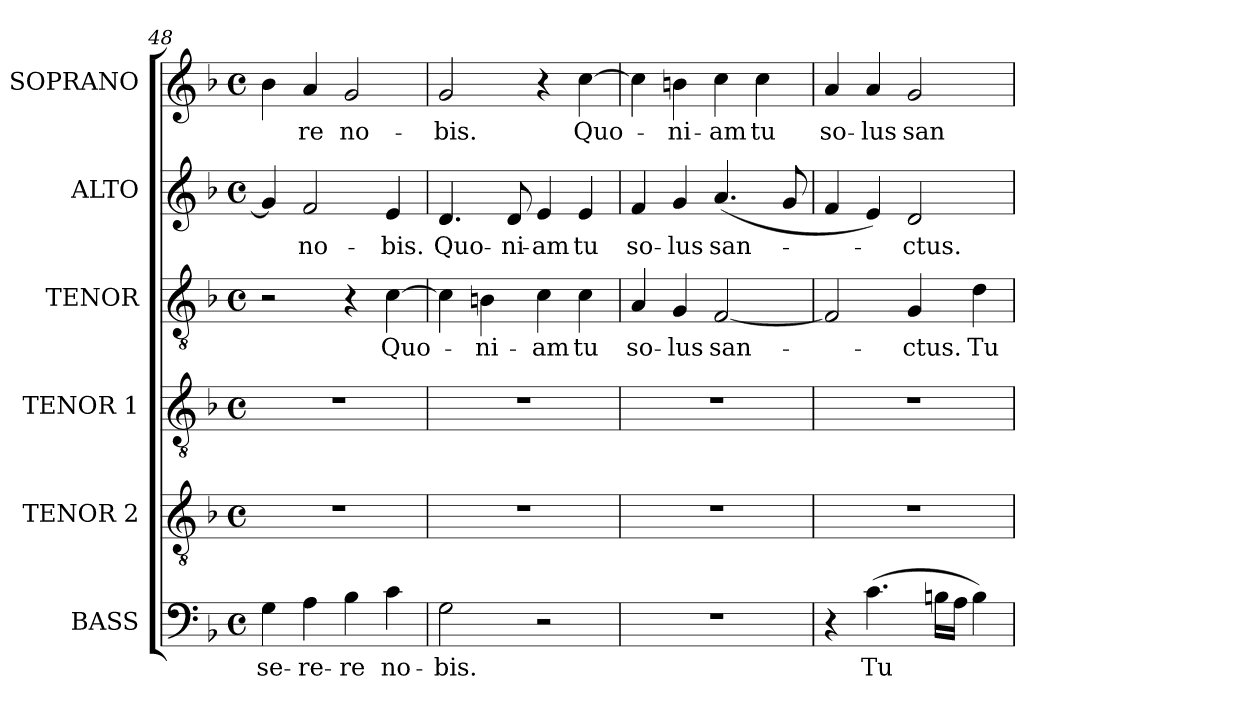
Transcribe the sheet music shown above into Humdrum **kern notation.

**kern	**text	**kern	**kern	**kern	**text	**kern	**text	**kern	**text
*part6	*part6	*part5	*part4	*part3	*part3	*part2	*part2	*part1	*part1
*staff6	*staff6	*staff5	*staff4	*staff3	*staff3	*staff2	*staff2	*staff1	*staff1
*I"BASS	*	*I"TENOR 2	*I"TENOR 1	*I"TENOR	*	*I"ALTO	*	*I"SOPRANO	*
*I'B.	*	*I'T2.	*I'T1.	*I'T.	*	*I'A.	*	*I'S.	*
*clefF4	*	*clefGv2	*clefGv2	*clefGv2	*	*clefG2	*	*clefG2	*
*	*	*ITrd7c12	*ITrd7c12	*ITrd7c12	*	*	*	*	*
*k[b-]	*	*k[b-]	*k[b-]	*k[b-]	*	*k[b-]	*	*k[b-]	*
*F:	*	*F:	*F:	*F:	*	*F:	*	*F:	*
*M4/4	*	*M4/4	*M4/4	*M4/4	*	*M4/4	*	*M4/4	*
*met(c)	*	*met(c)	*met(c)	*met(c)	*	*met(c)	*	*met(c)	*
=48	=48	=48	=48	=48	=48	=48	=48	=48	=48
!	!LO:LY:b:color=#000000	!	!	!	!	!	!	!	!
4Gi\	-se-	1r	1r	2r	.	4gi/]	.	4b-i\	.
!	!LO:LY:b:color=#000000	!	!	!	!	!	!	!	!
!	!	!	!	!	!	!	!LO:LY:b:color=#000000	!	!
!	!	!	!	!	!	!	!	!	!LO:LY:b:color=#000000
4Ai\	-re-	.	.	.	.	2fi/	no-	4ai/	-re
!	!LO:LY:b:color=#000000	!	!	!	!	!	!	!	!
!	!	!	!	!	!	!	!	!	!LO:LY:b:color=#000000
4B-i\	-re	.	.	4r	.	.	.	2gi/	no-
!	!LO:LY:b:color=#000000	!	!	!	!	!	!	!	!
!	!	!	!	!	!LO:LY:b:color=#000000	!	!	!	!
!	!	!	!	!	!	!	!LO:LY:b:color=#000000	!	!
4ci\	no-	.	.	[4Ci\	Quo-	4ei/	-bis.	.	.
=49	=49	=49	=49	=49	=49	=49	=49	=49	=49
!	!LO:LY:b:color=#000000	!	!	!	!	!	!	!	!
!	!	!	!	!	!	!	!LO:LY:b:color=#000000	!	!
!	!	!	!	!	!	!	!	!	!LO:LY:b:color=#000000
2Gi\	-bis.	1r	1r	4Ci\]	.	4.di/	Quo-	2gi/	-bis.
!	!	!	!	!	!LO:LY:b:color=#000000	!	!	!	!
.	.	.	.	4BBni\	-ni-	.	.	.	.
!	!	!	!	!	!	!	!LO:LY:b:color=#000000	!	!
.	.	.	.	.	.	8di/	-ni-	.	.
!	!	!	!	!	!LO:LY:b:color=#000000	!	!	!	!
!	!	!	!	!	!	!	!LO:LY:b:color=#000000	!	!
2r	.	.	.	4Ci\	-am	4ei/	-am	4r	.
!	!	!	!	!	!LO:LY:b:color=#000000	!	!	!	!
!	!	!	!	!	!	!	!LO:LY:b:color=#000000	!	!
!	!	!	!	!	!	!	!	!	!LO:LY:b:color=#000000
.	.	.	.	4Ci\	tu	4ei/	tu	[4cci\	Quo-
!!LO:LB:g=z
=50	=50	=50	=50	=50	=50	=50	=50	=50	=50
!	!	!	!	!	!LO:LY:b:color=#000000	!	!	!	!
!	!	!	!	!	!	!	!LO:LY:b:color=#000000	!	!
1r	.	1r	1r	4AAi/	so-	4fi/	so-	4cci\]	.
!	!	!	!	!	!LO:LY:b:color=#000000	!	!	!	!
!	!	!	!	!	!	!	!LO:LY:b:color=#000000	!	!
!	!	!	!	!	!	!	!	!	!LO:LY:b:color=#000000
.	.	.	.	4GGi/	-lus	4gi/	-lus	4bni\	-ni-
!	!	!	!	!	!LO:LY:b:color=#000000	!	!	!	!
!	!	!	!	!	!	!	!LO:LY:b:color=#000000	!	!
!	!	!	!	!	!	!	!	!	!LO:LY:b:color=#000000
.	.	.	.	[2FFi/	san-	(4.ai/	san-	4cci\	-am
!	!	!	!	!	!	!	!	!	!LO:LY:b:color=#000000
.	.	.	.	.	.	.	.	4cci\	tu
.	.	.	.	.	.	8gi/	.	.	.
=51	=51	=51	=51	=51	=51	=51	=51	=51	=51
!	!	!	!	!	!	!	!	!	!LO:LY:b:color=#000000
4r	.	1r	1r	2FFi/]	.	4fi/	.	4ai/	so-
!	!LO:LY:b:color=#000000	!	!	!	!	!	!	!	!
!	!	!	!	!	!	!	!	!	!LO:LY:b:color=#000000
(4.ci\	Tu	.	.	.	.	4ei/)	.	4ai/	-lus
!	!	!	!	!	!LO:LY:b:color=#000000	!	!	!	!
!	!	!	!	!	!	!	!LO:LY:b:color=#000000	!	!
!	!	!	!	!	!	!	!	!	!LO:LY:b:color=#000000
.	.	.	.	4GGi/	-ctus.	2di/	-ctus.	2gi/	san-
16Bni\LL	.	.	.	.	.	.	.	.	.
16Ai\JJ	.	.	.	.	.	.	.	.	.
!	!	!	!	!	!LO:LY:b:color=#000000	!	!	!	!
4Bi\)	.	.	.	4Di\	Tu	.	.	.	.
=	=	=	=	=	=	=	=	=	=
*-	*-	*-	*-	*-	*-	*-	*-	*-	*-
